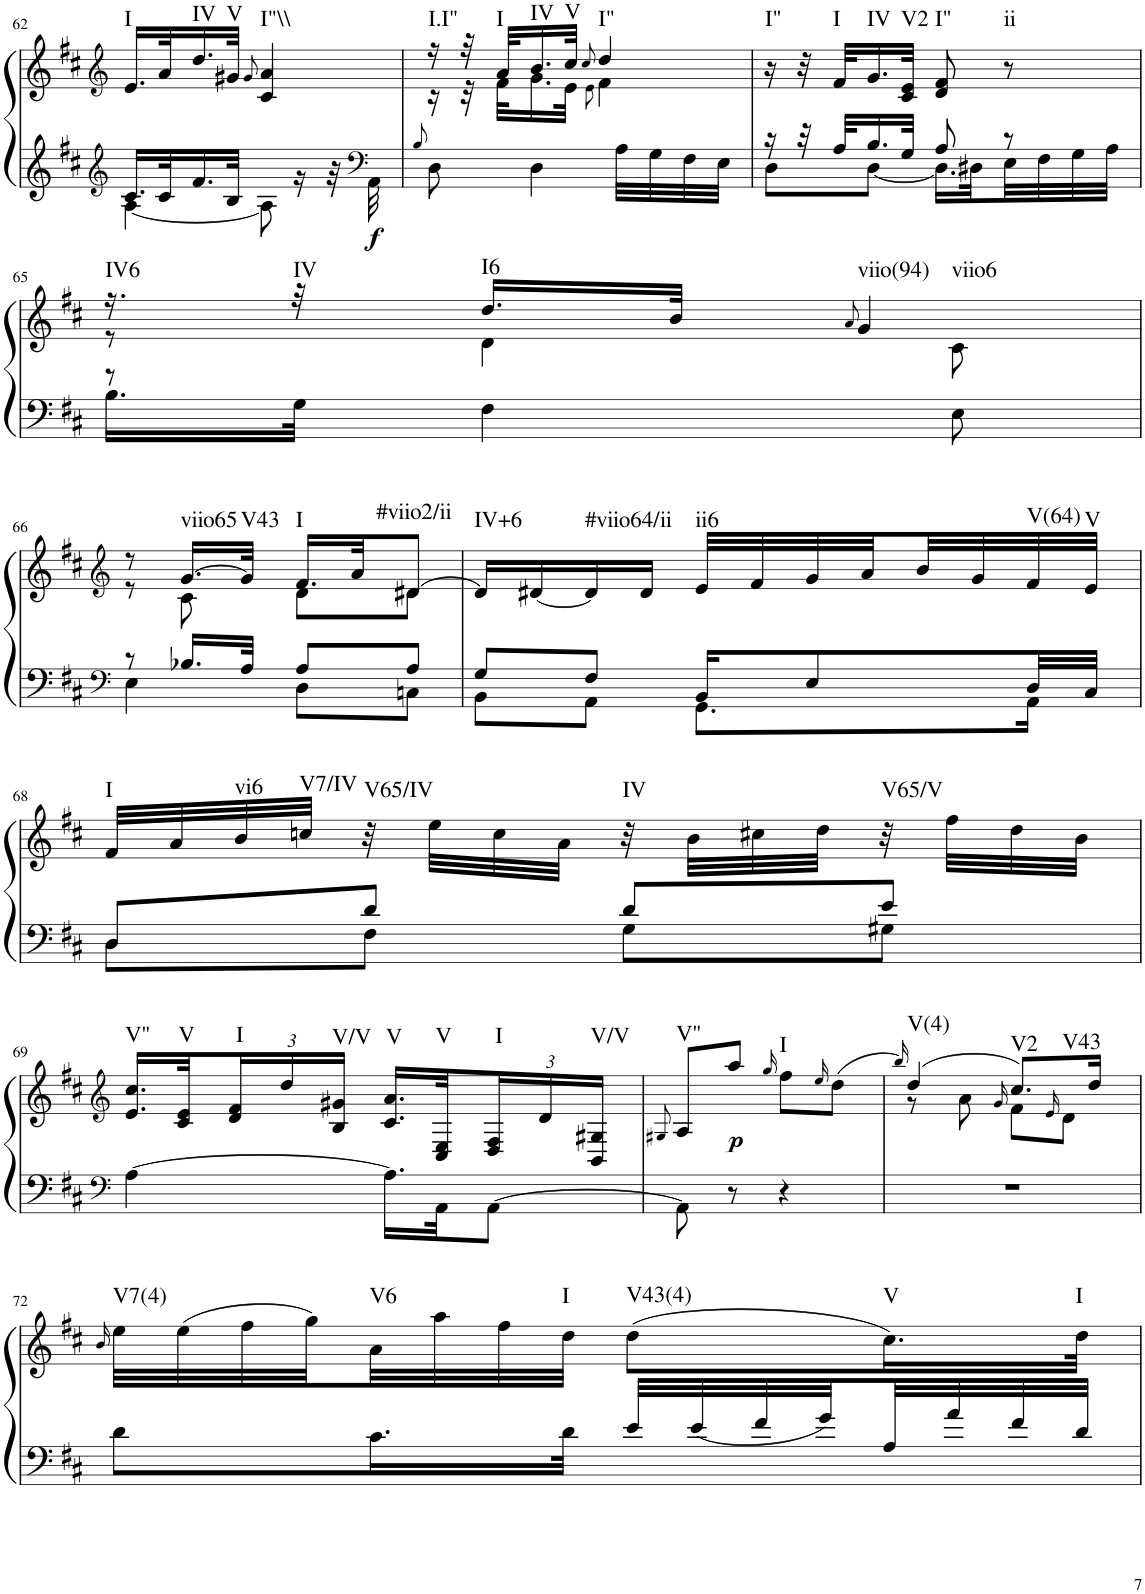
**kern	**kern	**dynam	**harte
*part1	*part1	*part1	*part1
*staff2	*staff1	*staff1/2	*
*I"Klavier links	*	*	*
!!LO:PB:g=z
*clefG2	*clefG2	*	*
*k[f#c#]	*k[f#c#]	*	*
*M2/4	*M2/4	*	*
=62	=62	=62	=62
*^	*^	*	*
!	!	!	!	!	!LO:H:kt=I
16.c#/LL	[4A\	16.e/LL	4ryy	.	N
32c#/K	.	32a/K	.	.	.
!	!	!	!	!	!LO:H:kt=IV
16.f#/	.	16.dd/	.	.	N
!	!	!	!	!	!LO:H:kt=V
32B/JJk	.	32g#X/JJk	.	.	N
.	.	8qg#/	.	.	.
!	!	!	!	!	!LO:H:kt=I"\\
8ryy	8A\]	4a/	4c#/	.	N
16ryy	16r	.	.	.	.
32ryy	32r	.	.	.	.
*clefF4	*	*	*	*	*
!	!	!	!	!LO:DY:b=2	!
32ryy	32AA\	.	.	f	.
*v	*v	*	*	*	*
=63	=63	=63	=63	=63
8qB/	.	.	.	.
!	!	!	!	!LO:H:kt=I.I"
8D\	16r	16r	.	N
.	32r	32r	.	.
!	!	!	!	!LO:H:kt=I
.	32a/KLL	32f#\KLL	.	N
!	!	!	!	!LO:H:kt=IV
4D\	16.b/	16.g\	.	N
!	!	!	!	!LO:H:kt=V
.	32cc#/JJk	32e\JJk	.	N
.	8qcc#/	8qe\	.	.
!	!	!	!	!LO:H:kt=I"
.	4dd/	4f#\	.	N
32A\LLL	.	.	.	.
32G\	.	.	.	.
32F#\	.	.	.	.
32E\JJJ	.	.	.	.
*	*v	*v	*	*
=64	=64	=64	=64
*^	*	*	*
!	!	!	!	!LO:H:kt=I"
16r	8D\L	16r	.	N
32r	.	32r	.	.
!	!	!	!	!LO:H:kt=I
32A/KLL	.	32f#/KLL	.	N
!	!	!	!	!LO:H:kt=IV
16.B/	[8D\J	16.g/	.	N
!	!	!	!	!LO:H:kt=V2
32G/JJk	.	32c#/ 32e/JJk	.	N
!	!	!	!	!LO:H:kt=I"
8A/	16.D\LL]	8d/ 8f#/	.	N
.	32D#X\L	.	.	.
!	!	!	!	!LO:H:kt=ii
8r	32E\	8r	.	N
.	32F#\	.	.	.
.	32G\	.	.	.
.	32A\JJJ	.	.	.
!!LO:LB:g=z
=65	=65	=65	=65	=65
*	*	*^	*	*
!	!	!	!	!	!LO:H:kt=IV6
8r	16.B\LL	16.r	8r	.	N
!	!	!	!	!	!LO:H:kt=IV
.	32G\JJk	32r	.	.	N
!	!	!	!	!	!LO:H:kt=I6
4F#\	4.ryy	16.dd/LL	4d\	.	N
.	.	32b/JJk	.	.	.
.	.	8qa/	.	.	.
!	!	!	!	!	!LO:H:n=1:kt=viio(94)
!	!	!	!	!	!LO:H:n=2:kt=viio6
.	.	4g/	.	.	N N
8E\	.	.	8c#\	.	.
!!LO:LB:g=z	!!
=66	=66	=66	=66	=66	=66
*clefF4	*	*clefG2	*	*	*
8r	4E\	8r	8r	.	.
!	!	!	!	!	!LO:H:kt=viio65
16.B-X/LL	.	[16.g/LL	8c#\	.	N
!	!	!	!	!	!LO:H:kt=V43
32A/JJk	.	32g/JJk]	.	.	N
!	!	!	!	!	!LO:H:kt=I
8A/L	8D\L	16.f#/LL	8d\L	.	N
.	.	32a/JK	.	.	.
!	!	!	!	!	!LO:H:kt=#viio2/ii
8A/J	8Cn\J	[8d#X/J	8d#\J	.	N
=67	=67	=67	=67	=67	=67
!	!	!	!	!	!LO:H:kt=IV+6
*	*	*v	*v	*	*
8G/L	8BB\L	16d#/LL]	.	N
.	.	[16d#X/	.	.
!	!	!	!	!LO:H:kt=#viio64/ii
8F#/J	8AA\J	16d#/]	.	N
.	.	16d#/JJ	.	.
!	!	!	!	!LO:H:kt=ii6
16BB/KL	8.GG\L	32e/LLL	.	N
.	.	32f#/	.	.
8E/	.	32g/	.	.
.	.	32a/	.	.
.	.	32b/	.	.
.	.	32g/	.	.
!	!	!	!	!LO:H:kt=V(64)
32D/LL	16AA\Jk	32f#/	.	N
!	!	!	!	!LO:H:kt=V
32C#/JJJ	.	32e/JJJ	.	N
!!LO:LB:g=z
=68	=68	=68	=68	=68
!	!	!	!	!LO:H:kt=I
8D/L	8D\L	32f#/LLL	.	N
.	.	32a/	.	.
!	!	!	!	!LO:H:kt=vi6
.	.	32b/	.	N
!	!	!	!	!LO:H:kt=V7/IV
.	.	32ccn/JJJ	.	N
!	!	!	!	!LO:H:kt=V65/IV
8d/J	8F#\J	32r	.	N
.	.	32ee\LLL	.	.
.	.	32cc\	.	.
.	.	32a\JJJ	.	.
!	!	!	!	!LO:H:kt=IV
8d/L	8G\L	32r	.	N
.	.	32b\LLL	.	.
.	.	32cc#X\	.	.
.	.	32dd\JJJ	.	.
!	!	!	!	!LO:H:kt=V65/V
8e/J	8G#X\J	32r	.	N
.	.	32ff#\LLL	.	.
.	.	32dd\	.	.
.	.	32b\JJJ	.	.
*v	*v	*	*	*
!!LO:LB:g=z
=69	=69	=69	=69
*clefF4	*clefG2	*	*
!	!	!	!LO:H:kt=V"
[4A\	16.e/ 16.cc#/LL	.	N
!	!	!	!LO:H:kt=V
.	32c#/ 32e/K	.	N
*	*Xbrackettup	*	*
!	!	!	!LO:H:kt=I
.	24d/ 24f#/	.	N
.	24dd/	.	.
!	!	!	!LO:H:kt=V/V
.	24B/ 24g#X/JJ	.	N
!	!	!	!LO:H:kt=V
16.A\LL]	16.c#/ 16.a/LL	.	N
!	!	!	!LO:H:kt=V
32AA\JK	32C#/ 32E/K	.	N
!	!	!	!LO:H:kt=I
[8AA\J	24D/ 24F#/	.	N
.	24d/	.	.
!	!	!	!LO:H:kt=V/V
.	24BB/ 24G#X/JJ	.	N
=70	=70	=70	=70
.	8qG#X/	.	.
!	!	!	!LO:H:kt=V"
8AA\]	8A/L	.	N
!	!	!LO:DY:b	!
8r	8aa/J	p	.
.	16qgg/	.	.
!	!	!	!LO:H:kt=I
4r	8ff#\L	.	N
.	16qee/	.	.
.	(8dd\J	.	.
=71	=71	=71	=71
.	16qbb/)	.	.
*	*^	*	*
!	!	!	!	!LO:H:kt=V(4)
2r	(4dd/	8r	.	N
.	.	8a\	.	.
.	.	16qg/	.	.
!	!	!	!	!LO:H:n=1:kt=V2
!	!	!	!	!LO:H:n=2:kt=V43
.	8.cc#/L)	8f#\L	.	N N
.	.	16qe/	.	.
.	.	8d\J	.	.
.	16dd/Jk	.	.	.
*	*v	*v	*	*
!!LO:LB:g=z
=72	=72	=72	=72
.	16qb/	.	.
!	!	!	!LO:H:kt=V7(4)
8d\L	32ee\LLL	.	N
.	(32ee\	.	.
.	32ff#\	.	.
.	32gg\)	.	.
!	!	!	!LO:H:kt=V6
16.c#\L	32a\	.	N
.	32aa\	.	.
.	32ff#\	.	.
!	!	!	!LO:H:kt=I
32d\JJk	32dd\JJJ	.	N
!	!	!	!LO:H:kt=V43(4)
32e/LLL	(8dd\L	.	N
32e/	.	.	.
32f#/	.	.	.
32g/	.	.	.
!	!	!	!LO:H:kt=V
32A/	16.cc#\L)	.	N
32a/	.	.	.
32f#/	.	.	.
!	!	!	!LO:H:kt=I
32d/JJJ	32dd\JJk	.	N
=	=	=	=
*-	*-	*-	*-
